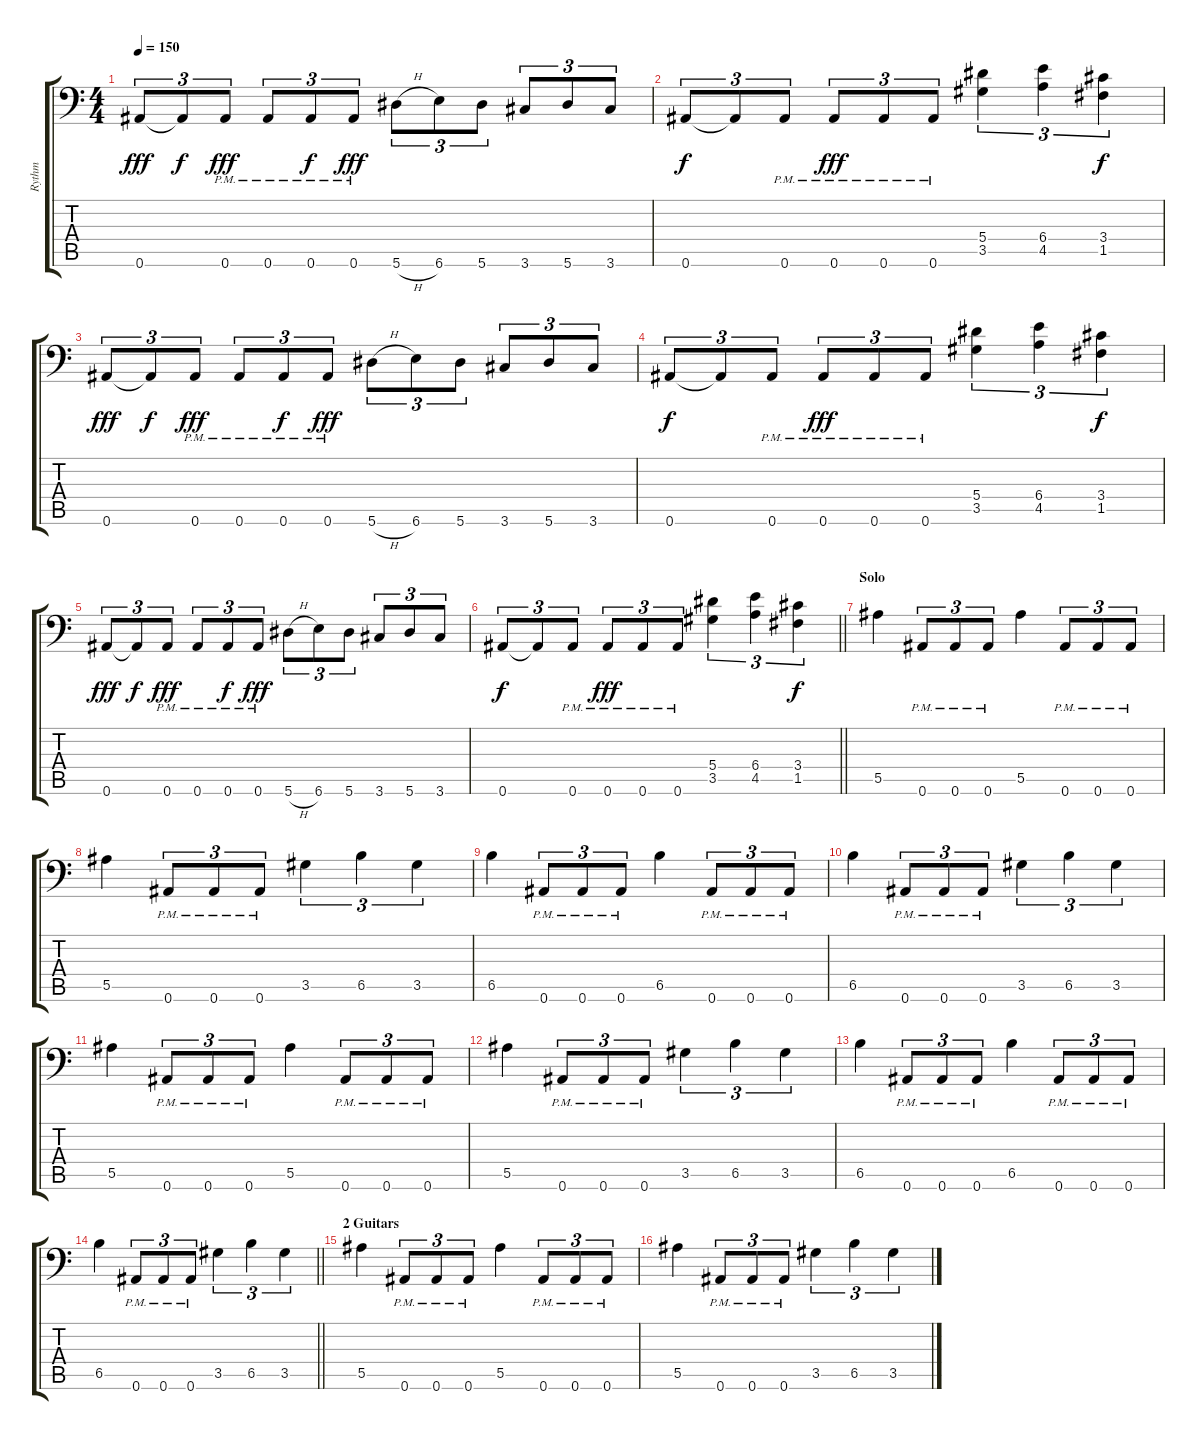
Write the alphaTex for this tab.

\track ("Rythm" "Rythm") {instrument distortionguitar}
\staff {score tabs}
\tuning (C4 G3 Eb3 Bb2 F2 Bb1) {hide}
\ts (4 4)
\tempo 150
\clef f4
\ks c
0.6.8{tu (3 2) dy fff} 0.6{t}.8{tu (3 2) dy f} 0.6{pm}.8{tu (3 2) dy fff} 0.6{pm}.8{tu (3 2)} 0.6{pm}.8{tu (3 2) dy f} 0.6{pm}.8{tu (3 2) dy fff} 5.6{h}.8{tu (3 2)} 6.6.8{tu (3 2)} 5.6.8{tu (3 2)} 3.6.8{tu (3 2)} 5.6.8{tu (3 2)} 3.6.8{tu (3 2)} |
0.6.8{tu (3 2) dy f} 0.6{t}.8{tu (3 2)} 0.6{pm}.8{tu (3 2)} 0.6{pm}.8{tu (3 2) dy fff} 0.6{pm}.8{tu (3 2)} 0.6{pm}.8{tu (3 2)} (5.4 3.5).4{tu (3 2)} (6.4 4.5).4{tu (3 2)} (3.4 1.5).4{tu (3 2) dy f} |
0.6.8{tu (3 2) dy fff} 0.6{t}.8{tu (3 2) dy f} 0.6{pm}.8{tu (3 2) dy fff} 0.6{pm}.8{tu (3 2)} 0.6{pm}.8{tu (3 2) dy f} 0.6{pm}.8{tu (3 2) dy fff} 5.6{h}.8{tu (3 2)} 6.6.8{tu (3 2)} 5.6.8{tu (3 2)} 3.6.8{tu (3 2)} 5.6.8{tu (3 2)} 3.6.8{tu (3 2)} |
0.6.8{tu (3 2) dy f} 0.6{t}.8{tu (3 2)} 0.6{pm}.8{tu (3 2)} 0.6{pm}.8{tu (3 2) dy fff} 0.6{pm}.8{tu (3 2)} 0.6{pm}.8{tu (3 2)} (5.4 3.5).4{tu (3 2)} (6.4 4.5).4{tu (3 2)} (3.4 1.5).4{tu (3 2) dy f} |
0.6.8{tu (3 2) dy fff} 0.6{t}.8{tu (3 2) dy f} 0.6{pm}.8{tu (3 2) dy fff} 0.6{pm}.8{tu (3 2)} 0.6{pm}.8{tu (3 2) dy f} 0.6{pm}.8{tu (3 2) dy fff} 5.6{h}.8{tu (3 2)} 6.6.8{tu (3 2)} 5.6.8{tu (3 2)} 3.6.8{tu (3 2)} 5.6.8{tu (3 2)} 3.6.8{tu (3 2)} |
\barLineRight lightlight
0.6.8{tu (3 2) dy f} 0.6{t}.8{tu (3 2)} 0.6{pm}.8{tu (3 2)} 0.6{pm}.8{tu (3 2) dy fff} 0.6{pm}.8{tu (3 2)} 0.6{pm}.8{tu (3 2)} (5.4 3.5).4{tu (3 2)} (6.4 4.5).4{tu (3 2)} (3.4 1.5).4{tu (3 2) dy f} |
\section ("" "Solo")
5.5.4 0.6{pm}.8{tu (3 2)} 0.6{pm}.8{tu (3 2)} 0.6{pm}.8{tu (3 2)} 5.5.4 0.6{pm}.8{tu (3 2)} 0.6{pm}.8{tu (3 2)} 0.6{pm}.8{tu (3 2)} |
5.5.4 0.6{pm}.8{tu (3 2)} 0.6{pm}.8{tu (3 2)} 0.6{pm}.8{tu (3 2)} 3.5.4{tu (3 2)} 6.5.4{tu (3 2)} 3.5.4{tu (3 2)} |
6.5.4 0.6{pm}.8{tu (3 2)} 0.6{pm}.8{tu (3 2)} 0.6{pm}.8{tu (3 2)} 6.5.4 0.6{pm}.8{tu (3 2)} 0.6{pm}.8{tu (3 2)} 0.6{pm}.8{tu (3 2)} |
6.5.4 0.6{pm}.8{tu (3 2)} 0.6{pm}.8{tu (3 2)} 0.6{pm}.8{tu (3 2)} 3.5.4{tu (3 2)} 6.5.4{tu (3 2)} 3.5.4{tu (3 2)} |
5.5.4 0.6{pm}.8{tu (3 2)} 0.6{pm}.8{tu (3 2)} 0.6{pm}.8{tu (3 2)} 5.5.4 0.6{pm}.8{tu (3 2)} 0.6{pm}.8{tu (3 2)} 0.6{pm}.8{tu (3 2)} |
5.5.4 0.6{pm}.8{tu (3 2)} 0.6{pm}.8{tu (3 2)} 0.6{pm}.8{tu (3 2)} 3.5.4{tu (3 2)} 6.5.4{tu (3 2)} 3.5.4{tu (3 2)} |
6.5.4 0.6{pm}.8{tu (3 2)} 0.6{pm}.8{tu (3 2)} 0.6{pm}.8{tu (3 2)} 6.5.4 0.6{pm}.8{tu (3 2)} 0.6{pm}.8{tu (3 2)} 0.6{pm}.8{tu (3 2)} |
\barLineRight lightlight
6.5.4 0.6{pm}.8{tu (3 2)} 0.6{pm}.8{tu (3 2)} 0.6{pm}.8{tu (3 2)} 3.5.4{tu (3 2)} 6.5.4{tu (3 2)} 3.5.4{tu (3 2)} |
\section ("" "2 Guitars")
5.5.4 0.6{pm}.8{tu (3 2)} 0.6{pm}.8{tu (3 2)} 0.6{pm}.8{tu (3 2)} 5.5.4 0.6{pm}.8{tu (3 2)} 0.6{pm}.8{tu (3 2)} 0.6{pm}.8{tu (3 2)} |
5.5.4 0.6{pm}.8{tu (3 2)} 0.6{pm}.8{tu (3 2)} 0.6{pm}.8{tu (3 2)} 3.5.4{tu (3 2)} 6.5.4{tu (3 2)} 3.5.4{tu (3 2)}
